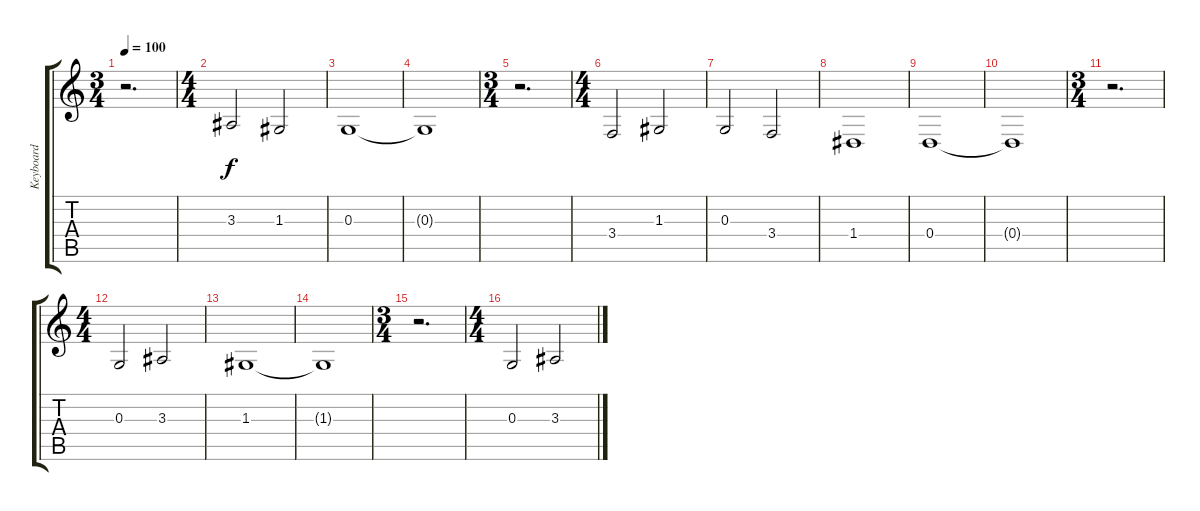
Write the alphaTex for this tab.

\track ("Keyboard" "Keyboard") {instrument synthstrings2}
\staff {score tabs}
\tuning (E4 B3 G3 D3 A2 E2) {hide}
\ts (3 4)
\tempo 100
\clef g2
\ks c
r.2{d dy f} |
\ts (4 4)
3.3.2 1.3.2 |
0.3.1 |
0.3{t}.1 |
\ts (3 4)
r.2{d} |
\ts (4 4)
3.4.2 1.3.2 |
0.3.2 3.4.2 |
1.4.1 |
0.4.1 |
0.4{t}.1 |
\ts (3 4)
r.2{d} |
\ts (4 4)
0.3.2 3.3.2 |
1.3.1 |
1.3{t}.1 |
\ts (3 4)
r.2{d} |
\ts (4 4)
0.3.2 3.3.2
